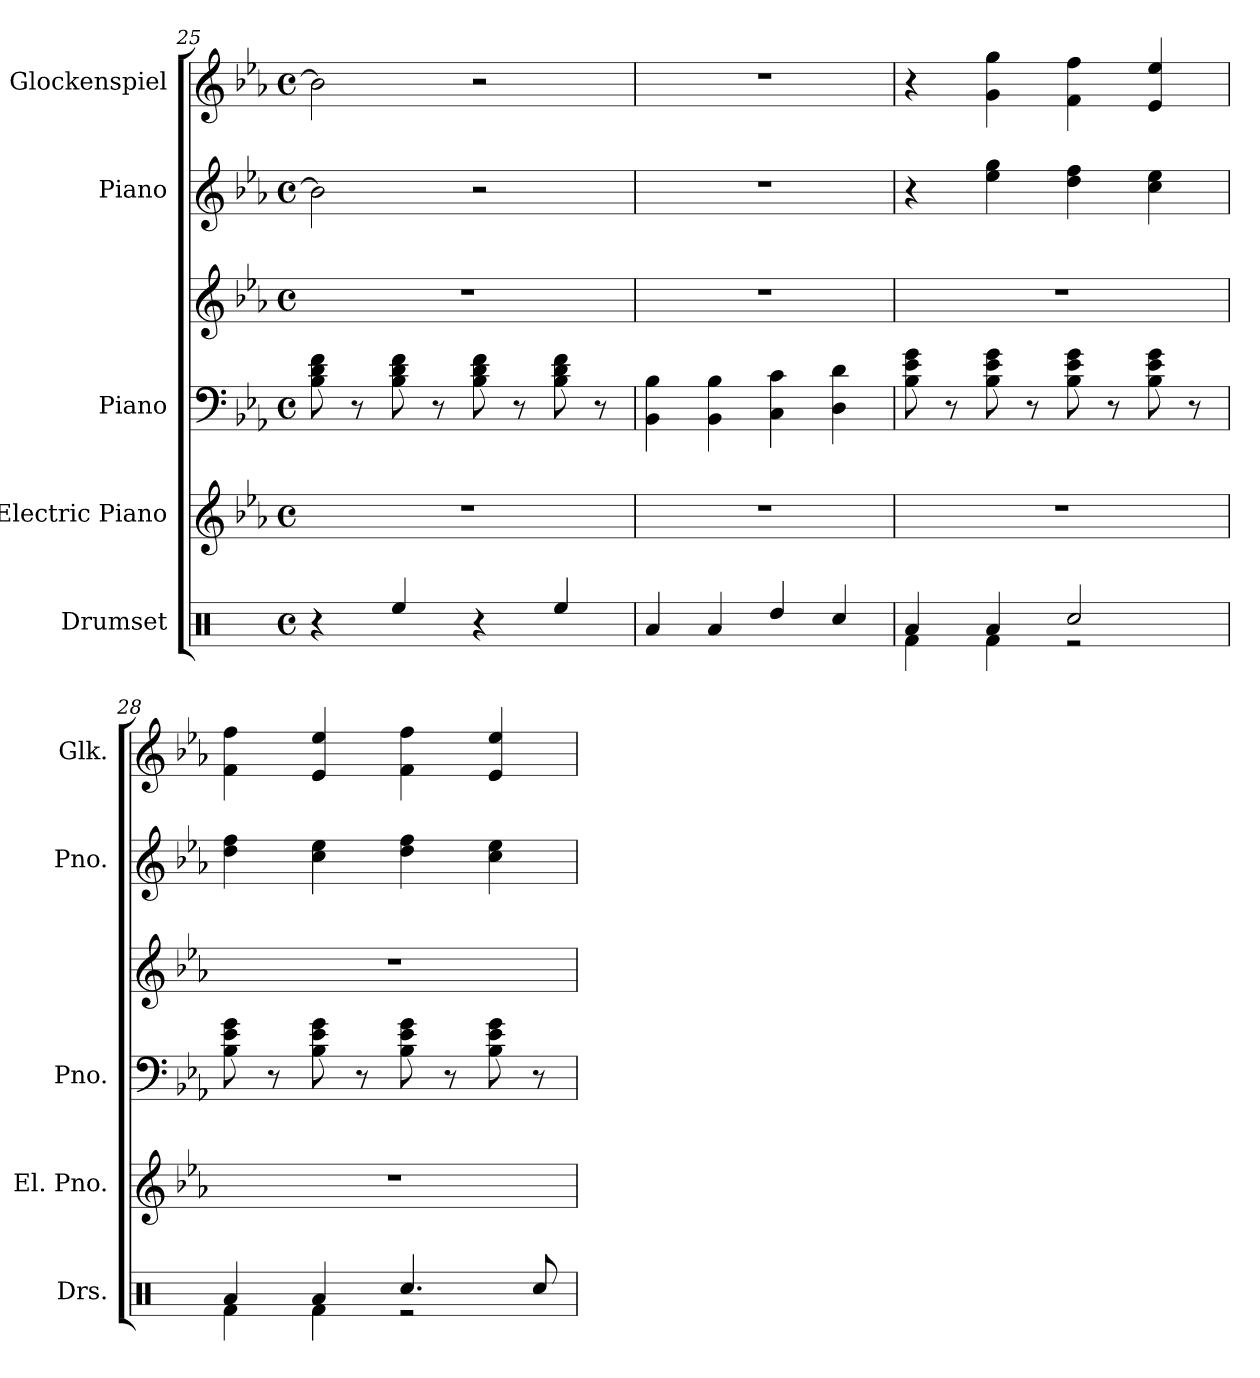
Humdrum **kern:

**kern	**kern	**kern	**kern	**kern	**kern
*part5	*part4	*part3	*part3	*part2	*part1
*staff6	*staff5	*staff4	*staff3	*staff2	*staff1
*I"Drumset	*I"Electric Piano	*I"Piano	*	*I"Piano	*I"Glockenspiel
*I'Drs.	*I'El. Pno.	*I'Pno.	*	*I'Pno.	*I'Glk.
*clefX	*clefG2	*clefF4	*clefG2	*clefG2	*clefG2
*	*	*	*	*	*ITrd-14c-24
*k[]	*k[b-e-a-]	*k[b-e-a-]	*k[b-e-a-]	*k[b-e-a-]	*k[b-e-a-]
*M4/4	*M4/4	*M4/4	*M4/4	*M4/4	*M4/4
*met(c)	*met(c)	*met(c)	*met(c)	*met(c)	*met(c)
=25	=25	=25	=25	=25	=25
4r	1r	8B-\ 8d\ 8f\	1r	2b-\]	2bbb-\]
.	.	8r	.	.	.
4Ree/	.	8B-\ 8d\ 8f\	.	.	.
.	.	8r	.	.	.
4r	.	8B-\ 8d\ 8f\	.	2r	2r
.	.	8r	.	.	.
4Ree/	.	8B-\ 8d\ 8f\	.	.	.
.	.	8r	.	.	.
!!LO:LB:g=z
=26	=26	=26	=26	=26	=26
4Ra/	1r	4BB-\ 4B-\	1r	1r	1r
4Ra/	.	4BB-\ 4B-\	.	.	.
4Rdd/	.	4C\ 4c\	.	.	.
4Rcc/	.	4D\ 4d\	.	.	.
=27	=27	=27	=27	=27	=27
*^	*	*	*	*	*
4Ra/	4Rf\	1r	8B-\ 8e-\ 8g\	1r	4r	4r
.	.	.	8r	.	.	.
4Ra/	4Rf\	.	8B-\ 8e-\ 8g\	.	4ee-\ 4gg\	4ggg\ 4gggg\
.	.	.	8r	.	.	.
2Rcc/	2r	.	8B-\ 8e-\ 8g\	.	4dd\ 4ff\	4fff\ 4ffff\
.	.	.	8r	.	.	.
.	.	.	8B-\ 8e-\ 8g\	.	4cc\ 4ee-\	4eee-/ 4eeee-/
.	.	.	8r	.	.	.
=28	=28	=28	=28	=28	=28	=28
4Ra/	4Rf\	1r	8B-\ 8e-\ 8g\	1r	4dd\ 4ff\	4fff\ 4ffff\
.	.	.	8r	.	.	.
4Ra/	4Rf\	.	8B-\ 8e-\ 8g\	.	4cc\ 4ee-\	4eee-/ 4eeee-/
.	.	.	8r	.	.	.
4.Rcc/	2r	.	8B-\ 8e-\ 8g\	.	4dd\ 4ff\	4fff\ 4ffff\
.	.	.	8r	.	.	.
.	.	.	8B-\ 8e-\ 8g\	.	4cc\ 4ee-\	4eee-/ 4eeee-/
8Rcc/	.	.	8r	.	.	.
*v	*v	*	*	*	*	*
=	=	=	=	=	=
*-	*-	*-	*-	*-	*-
